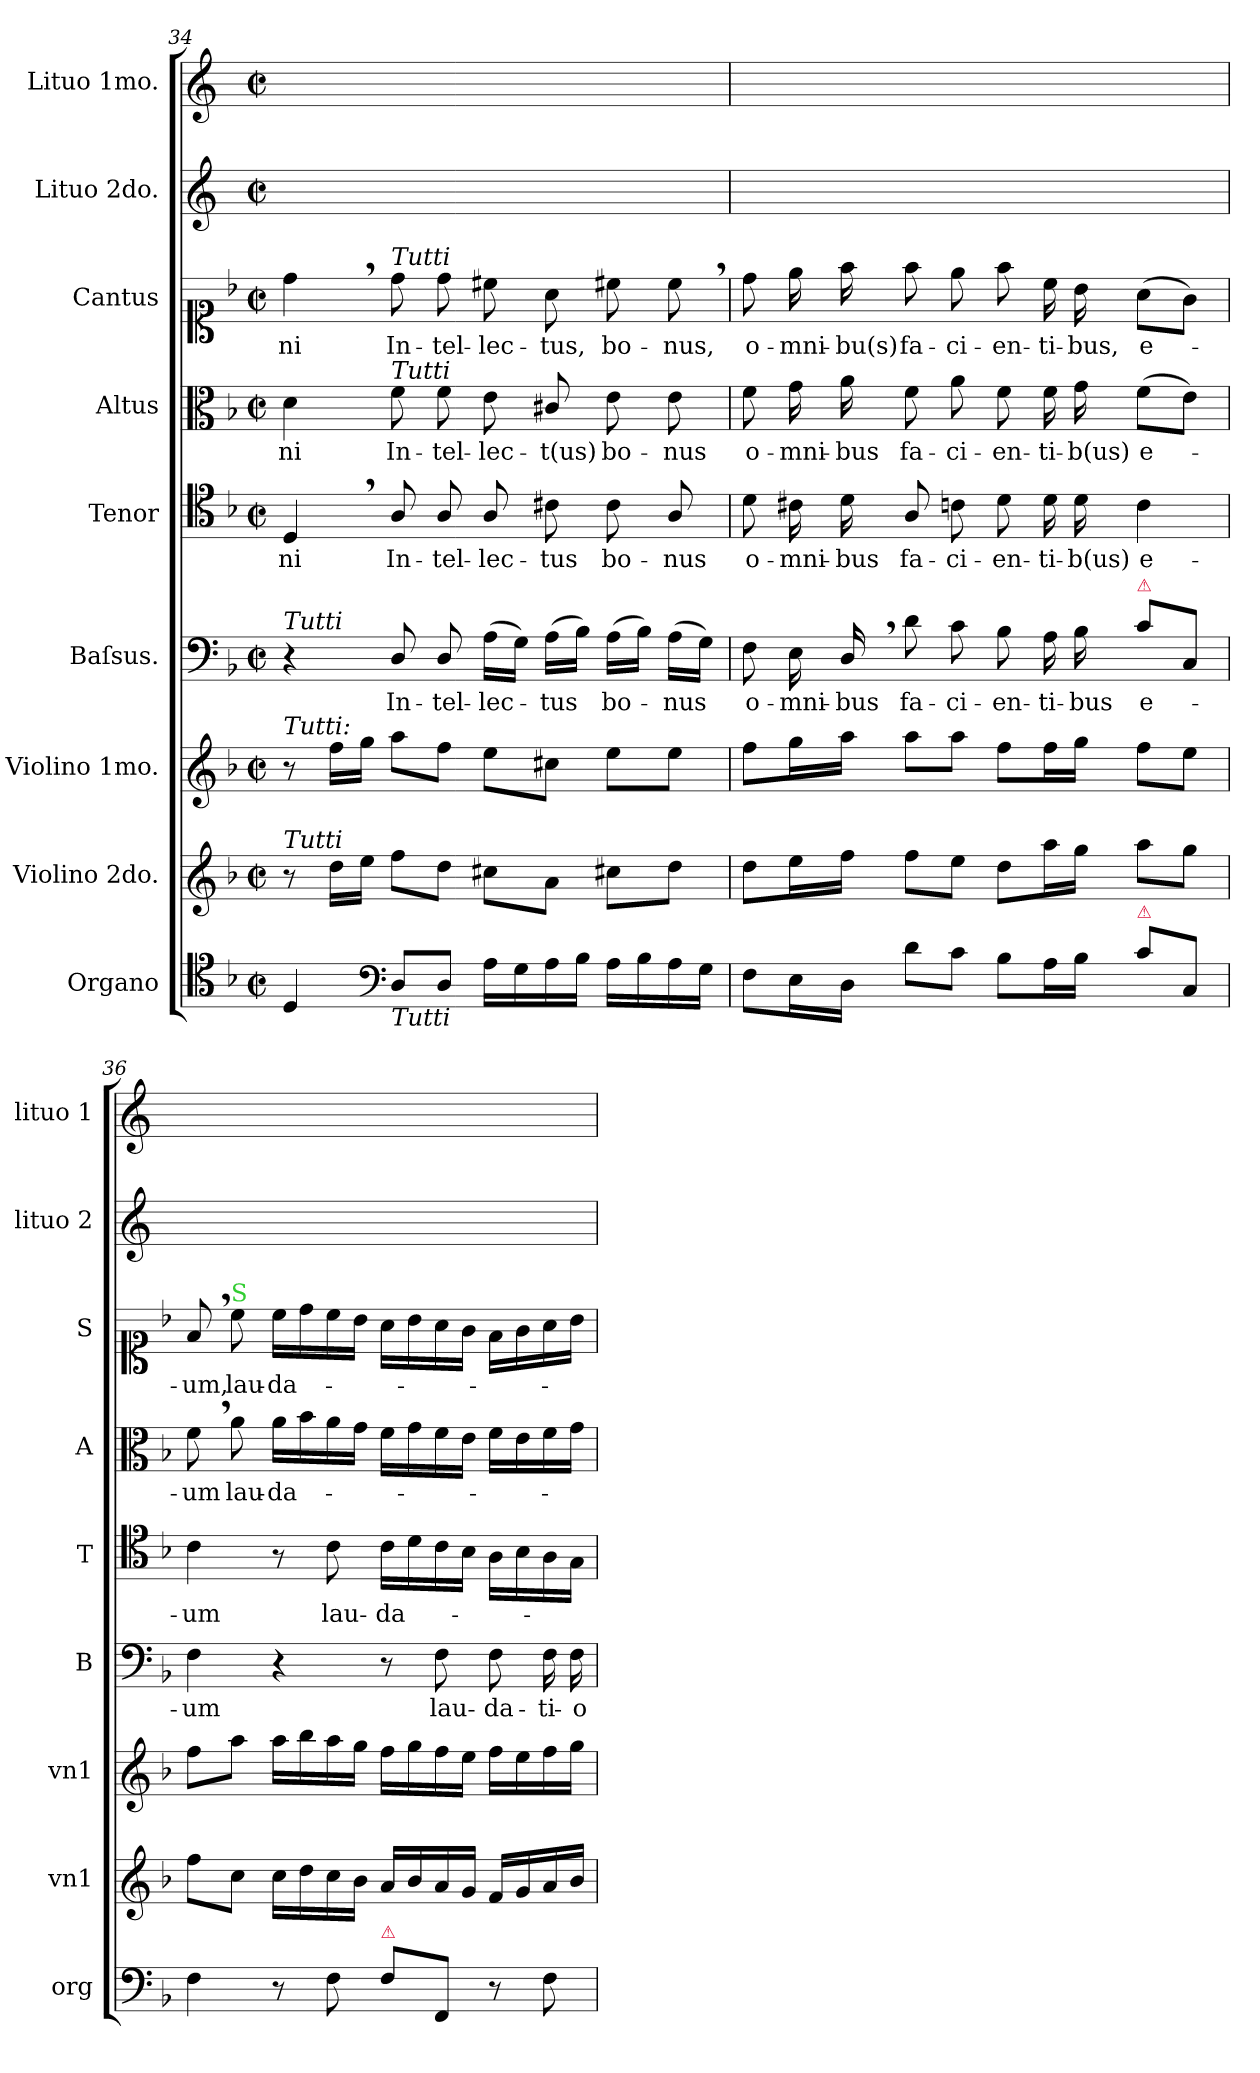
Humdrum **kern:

**kern	**kern	**kern	**kern	**text	**kern	**text	**kern	**text	**kern	**text	**kern	**kern
*part9	*part8	*part7	*part6	*part6	*part5	*part5	*part4	*part4	*part3	*part3	*part2	*part1
*staff9	*staff8	*staff7	*staff6	*staff6	*staff5	*staff5	*staff4	*staff4	*staff3	*staff3	*staff2	*staff1
*I"Organo	*I"Violino 2do.	*I"Violino 1mo.	*I"Baſsus.	*	*I"Tenor	*	*I"Altus	*	*I"Cantus	*	*I"Lituo 2do.	*I"Lituo 1mo.
*I'org	*I'vn1	*I'vn1	*I'B	*	*I'T	*	*I'A	*	*I'S	*	*I'lituo 2	*I'lituo 1
*clefC4	*clefG2	*clefG2	*clefF4	*	*clefC4	*	*clefC3	*	*clefC1	*	*clefG2	*clefG2
*	*	*	*	*	*	*	*	*	*	*	*ITrd-3c-5	*ITrd-3c-5
*k[b-]	*k[b-]	*k[b-]	*k[b-]	*	*k[b-]	*	*k[b-]	*	*k[b-]	*	*k[b-]	*k[b-]
*M2/2	*M2/2	*M2/2	*M2/2	*	*M2/2	*	*M2/2	*	*M2/2	*	*M2/2	*M2/2
*met(c|)	*met(c|)	*met(c|)	*met(c|)	*	*met(c|)	*	*met(c|)	*	*met(c|)	*	*met(c|)	*met(c|)
=34	=34	=34	=34	=34	=34	=34	=34	=34	=34	=34	=34	=34
!	!	!	!LO:TX:a:i:t=Tutti	!	!	!	!	!	!	!	!	!
!	!	!LO:TX:a:i:t=Tutti&colon;	!	!	!	!	!	!	!	!	!	!
!	!LO:TX:a:i:t=Tutti	!	!	!	!	!	!	!	!	!	!	!
4D/	8r	8r	4r	.	4D,</	-ni	4d\	-ni	4dd,<\	-ni	1ryy	1ryy
.	16dd\LL	16ff\LL	.	.	.	.	.	.	.	.	.	.
.	16ee\JJ	16gg\JJ	.	.	.	.	.	.	.	.	.	.
*clefF4	*	*	*	*	*	*	*	*	*	*	*	*
!	!	!	!	!	!	!	!	!	!LO:TX:a:i:t=Tutti	!	!	!
!	!	!	!	!	!	!	!LO:TX:a:i:t=Tutti	!	!	!	!	!
!LO:TX:b:i:t=Tutti	!	!	!	!	!	!	!	!	!	!	!	!
8D/L	8ff\L	8aa\L	8D/	In-	8A/	In-	8f\	In-	8dd\	In-	.	.
8D/J	8dd\J	8ff\J	8D/	-tel-	8A/	-tel-	8f\	-tel-	8dd\	-tel-	.	.
16A\LL	8cc#X\L	8ee\L	(16A\LL	-lec-	8A/	-lec-	8e\	-lec-	8cc#X\	-lec-	.	.
16G\	.	.	16G\JJ)	.	.	.	.	.	.	.	.	.
16A\	8a\J	8cc#X\J	(16A\LL	-tus	8c#X\	-tus	8c#X/	-t(us)	8a\	-tus,	.	.
16B-\JJ	.	.	16B-\JJ)	.	.	.	.	.	.	.	.	.
16A\LL	8cc#X\L	8ee\L	(16A\LL	bo-	8c#\	bo-	8e\	bo-	8cc#X\	bo-	.	.
16B-\	.	.	16B-\JJ)	.	.	.	.	.	.	.	.	.
16A\	8dd\J	8ee\J	(16A\LL	-nus	8A/	-nus	8e\	-nus	8cc#,<\	-nus,	.	.
16G\JJ	.	.	16G\JJ)	.	.	.	.	.	.	.	.	.
=35	=35	=35	=35	=35	=35	=35	=35	=35	=35	=35	=35	=35
8F\L	8dd\L	8ff\L	8F\	o-	8d\	o-	8f\	o-	8dd\	o-	1ryy	1ryy
16E\L	16ee\L	16gg\L	16E\	-mni-	16c#X\	-mni-	16g\	-mni-	16ee\	-mni-	.	.
16D\JJ	16ff\JJ	16aa\JJ	16D,</	-bus	16d\	-bus	16a\	-bus	16ff\	-bu(s)	.	.
8d\L	8ff\L	8aa\L	8d\	fa-	8A/	fa-	8f\	fa-	8ff\	fa-	.	.
8c\J	8ee\J	8aa\J	8c\	-ci-	8cn\	-ci-	8a\	-ci-	8ee\	-ci-	.	.
8B-\L	8dd\L	8ff\L	8B-\	-en-	8d\	-en-	8f\	-en-	8ff\	-en-	.	.
16A\L	16aa\L	16ff\L	16A\	-ti-	16d\	-ti-	16f\	-ti-	16cc\	-ti-	.	.
16B-\JJ	16gg\JJ	16gg\JJ	16B-\	-bus	16d\	-b(us)	16g\	-b(us)	16b-\	-bus,	.	.
!	!	!	!LO:TX:a:color=crimson:t=⚠	!	!	!	!	!	!	!	!	!
!LO:TX:a:color=crimson:t=⚠	!	!	!	!	!	!	!	!	!	!	!	!
8c\L	8aa\L	8ff\L	8c\L	e-	4c\	e-	(8f\L	e-	(8a\L	e-	.	.
8C/J	8gg\J	8ee\J	8C/J	.	.	.	8e\J)	.	8g\J)	.	.	.
=36	=36	=36	=36	=36	=36	=36	=36	=36	=36	=36	=36	=36
4F\	8ff\L	8ff\L	4F\	-um	4c\	-um	8f,<\	-um	8f,</	-um,	1ryy	1ryy
!	!	!	!	!	!	!	!	!	!LO:TX:a:color=limegreen:t=S	!	!	!
.	8cc\J	8aa\J	.	.	.	.	8a\	lau-	8cc\	lau-	.	.
8r	16cc\LL	16aa\LL	4r	.	8r	.	16a\LL	-da-	16cc\LL	-da-	.	.
.	16dd\	16bb-\	.	.	.	.	16b-\	.	16dd\	.	.	.
8F\	16cc\	16aa\	.	.	8c\	lau-	16a\	.	16cc\	.	.	.
.	16b-\JJ	16gg\JJ	.	.	.	.	16g\JJ	.	16b-\JJ	.	.	.
!LO:TX:a:color=crimson:t=⚠	!	!	!	!	!	!	!	!	!	!	!	!
8F\L	16a/LL	16ff\LL	8r	.	16c\LL	-da-	16f\LL	.	16a\LL	.	.	.
.	16b-\	16gg\	.	.	16d\	.	16g\	.	16b-\	.	.	.
8FF/J	16a/	16ff\	8F\	lau-	16c\	.	16f\	.	16a\	.	.	.
.	16g/JJ	16ee\JJ	.	.	16B-\JJ	.	16e\JJ	.	16g\JJ	.	.	.
8r	16f/LL	16ff\LL	8F\	-da-	16A\LL	.	16f\LL	.	16f/LL	.	.	.
.	16g/	16ee\	.	.	16B-\	.	16e\	.	16g\	.	.	.
8F\	16a/	16ff\	16F\	-ti-	16A\	.	16f\	.	16a\	.	.	.
.	16b-\JJ	16gg\JJ	16F\	-o	16G/JJ	.	16g\JJ	.	16b-\JJ	.	.	.
=	=	=	=	=	=	=	=	=	=	=	=	=
*-	*-	*-	*-	*-	*-	*-	*-	*-	*-	*-	*-	*-
